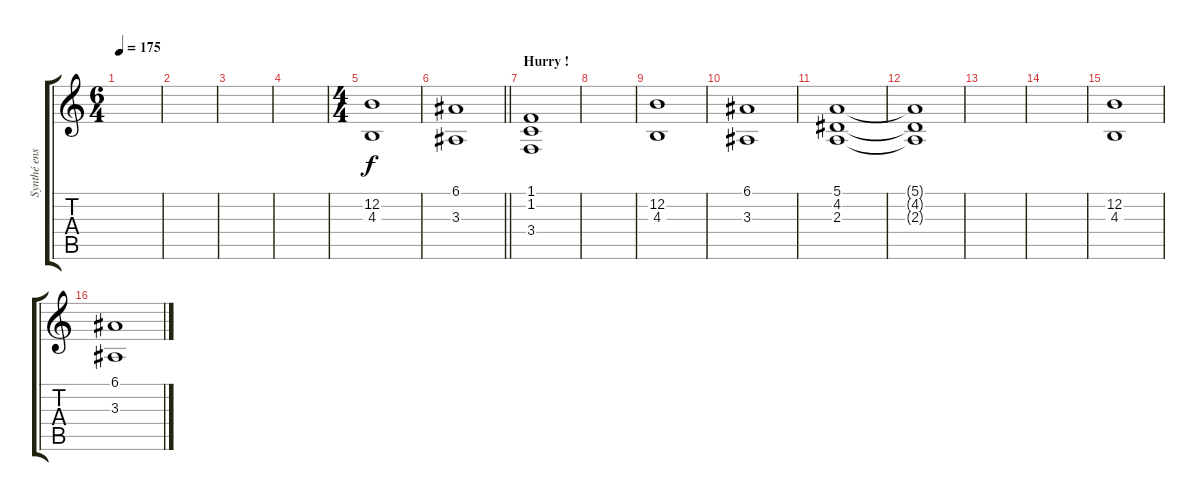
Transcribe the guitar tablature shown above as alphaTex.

\track ("Synthé ensembles" "Synthé ens") {instrument stringensemble1}
\staff {score tabs}
\tuning (E4 B3 G3 D3 A2 E2) {hide}
\ts (6 4)
\tempo 175
\clef g2
\ks c
|
|
|
|
\ts (4 4)
(12.2 4.3).1 |
\barLineRight lightlight
(6.1 3.3).1 |
\section ("" "Hurry !")
(1.1 1.2 3.4).1 |
|
(12.2 4.3).1 |
(6.1 3.3).1 |
(5.1 4.2 2.3).1 |
(5.1{t} 4.2{t} 2.3{t}).1 |
|
|
(12.2 4.3).1 |
(6.1 3.3).1
